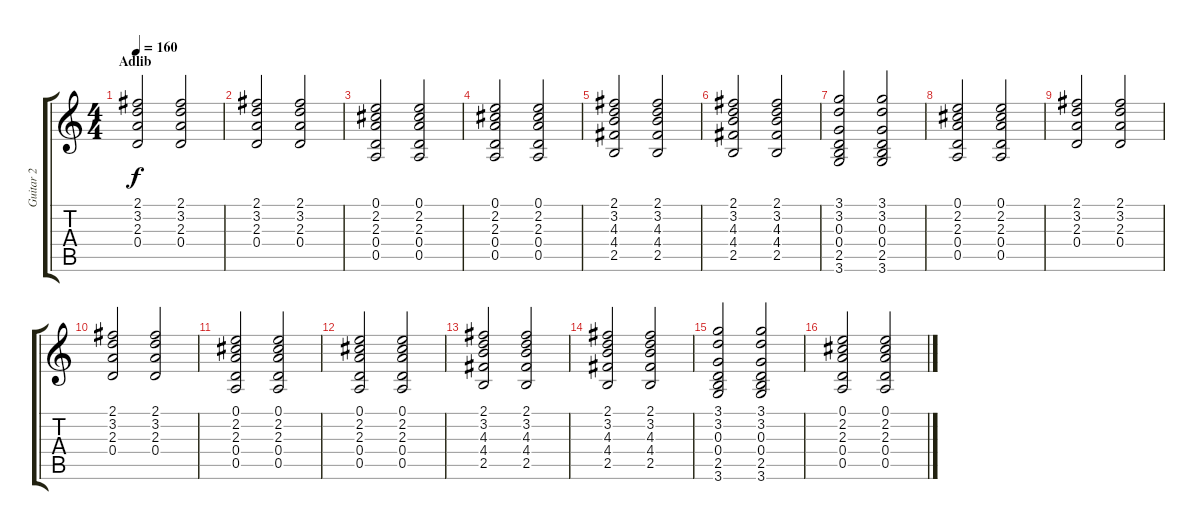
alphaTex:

\track ("Guitar 2" "Guitar 2") {instrument acousticguitarnylon}
\staff {score tabs}
\tuning (E4 B3 G3 D3 A2 E2) {hide}
\ts (4 4)
\section ("" "Adlib")
\tempo 160
\clef g2
\ks c
(2.1 3.2 2.3 0.4).2{dy f} (2.1 3.2 2.3 0.4).2 |
(2.1 3.2 2.3 0.4).2 (2.1 3.2 2.3 0.4).2 |
(0.1 2.2 2.3 0.4 0.5).2 (0.1 2.2 2.3 0.4 0.5).2 |
(0.1 2.2 2.3 0.4 0.5).2 (0.1 2.2 2.3 0.4 0.5).2 |
(2.1 3.2 4.3 4.4 2.5).2 (2.1 3.2 4.3 4.4 2.5).2 |
(2.1 3.2 4.3 4.4 2.5).2 (2.1 3.2 4.3 4.4 2.5).2 |
(3.1 3.2 0.3 0.4 2.5 3.6).2 (3.1 3.2 0.3 0.4 2.5 3.6).2 |
(0.1 2.2 2.3 0.4 0.5).2 (0.1 2.2 2.3 0.4 0.5).2 |
(2.1 3.2 2.3 0.4).2 (2.1 3.2 2.3 0.4).2 |
(2.1 3.2 2.3 0.4).2 (2.1 3.2 2.3 0.4).2 |
(0.1 2.2 2.3 0.4 0.5).2 (0.1 2.2 2.3 0.4 0.5).2 |
(0.1 2.2 2.3 0.4 0.5).2 (0.1 2.2 2.3 0.4 0.5).2 |
(2.1 3.2 4.3 4.4 2.5).2 (2.1 3.2 4.3 4.4 2.5).2 |
(2.1 3.2 4.3 4.4 2.5).2 (2.1 3.2 4.3 4.4 2.5).2 |
(3.1 3.2 0.3 0.4 2.5 3.6).2 (3.1 3.2 0.3 0.4 2.5 3.6).2 |
(0.1 2.2 2.3 0.4 0.5).2 (0.1 2.2 2.3 0.4 0.5).2
